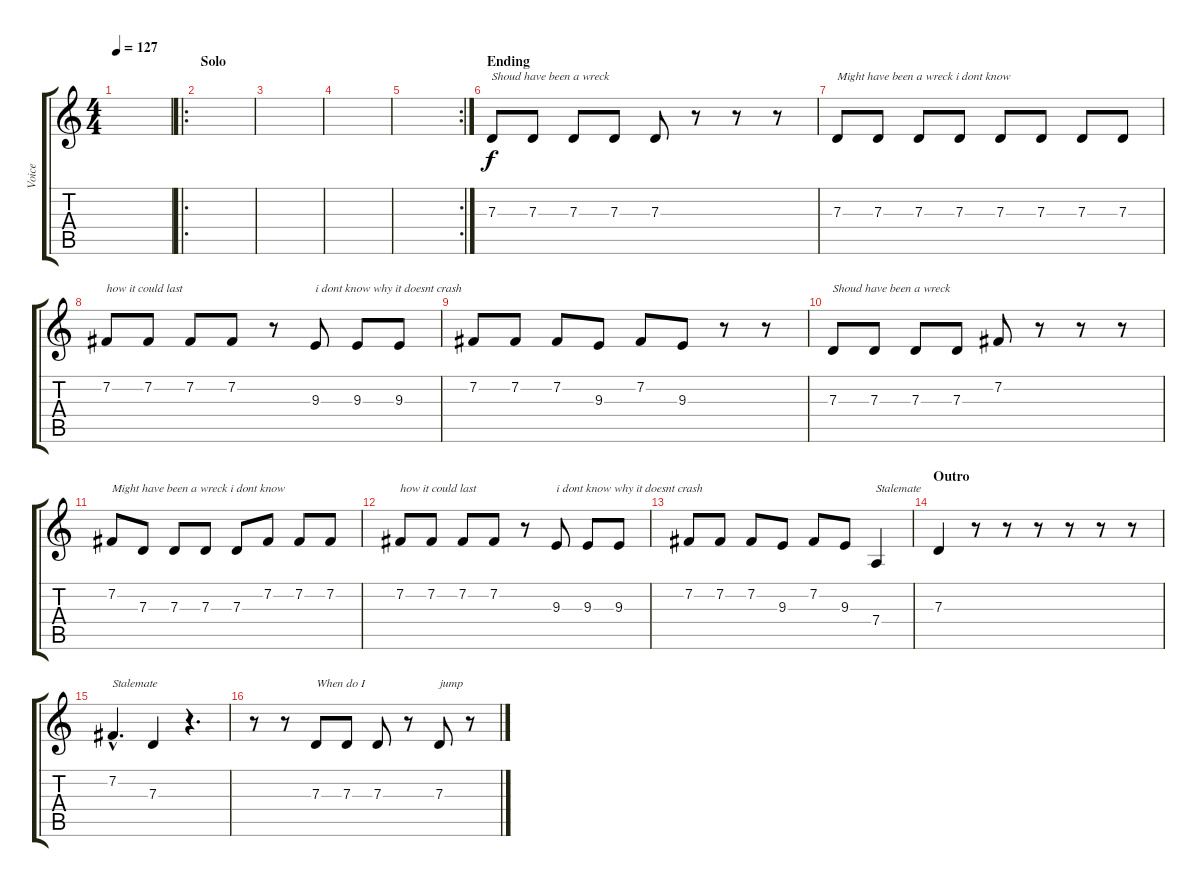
\track ("Voice" "Voice") {instrument voiceoohs}
\staff {score tabs}
\tuning (E4 B3 G3 D3 A2 E2) {hide}
\ts (4 4)
\tempo 127
\clef g2
\ks c
|
\ro
\section ("" "Solo")
|
|
|
\rc 2
|
\section ("" "Ending")
7.3.8{txt "Shoud have been a wreck"} 7.3.8 7.3.8 7.3.8 7.3.8 r.8 r.8 r.8 |
7.3.8{txt "Might have been a wreck i dont know"} 7.3.8 7.3.8 7.3.8 7.3.8 7.3.8 7.3.8 7.3.8 |
7.2.8{txt "how it could last"} 7.2.8 7.2.8 7.2.8 r.8 9.3.8{txt "i dont know why it doesnt crash"} 9.3.8 9.3.8 |
7.2.8 7.2.8 7.2.8 9.3.8 7.2.8 9.3.8 r.8 r.8 |
7.3.8{txt "Shoud have been a wreck"} 7.3.8 7.3.8 7.3.8 7.2.8 r.8 r.8 r.8 |
7.2.8{txt "Might have been a wreck i dont know"} 7.3.8 7.3.8 7.3.8 7.3.8 7.2.8 7.2.8 7.2.8 |
7.2.8{txt "how it could last"} 7.2.8 7.2.8 7.2.8 r.8 9.3.8{txt "i dont know why it doesnt crash"} 9.3.8 9.3.8 |
7.2.8 7.2.8 7.2.8 9.3.8 7.2.8 9.3.8 7.4.4{txt "Stalemate"} |
\section ("" "Outro")
7.3.4 r.8 r.8 r.8 r.8 r.8 r.8 |
7.2{hac}.4{d txt "Stalemate"} 7.3.4 r.4{d} |
r.8 r.8 7.3.8{txt "When do I"} 7.3.8 7.3.8 r.8 7.3.8{txt "jump"} r.8
